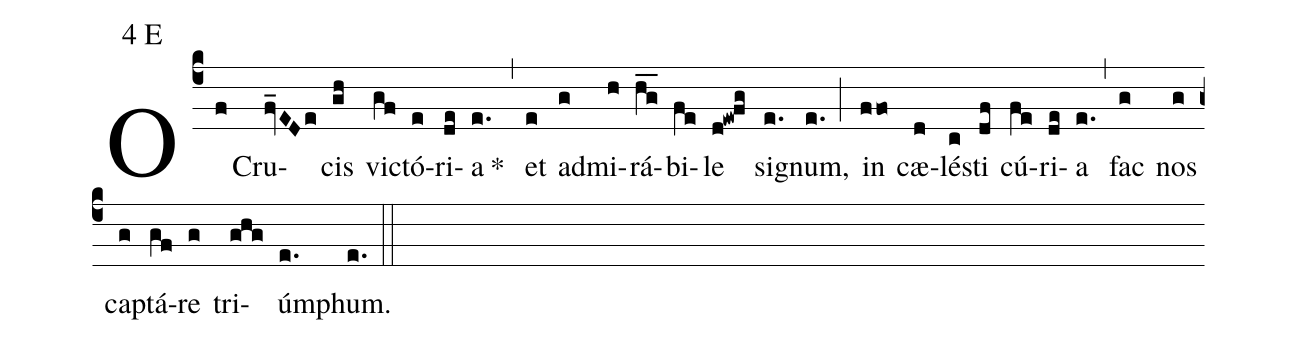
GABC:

mode:4 E;
%%
(c4) O(f) Cru(fv_EDe)cis(gh) vi(gf)ctó(e)ri(de)a(e.) *()(,) et(e) ad(g)mi(h)rá(hg__)bi(fe)le(d@ew@fg) si(e.)gnum,(e.) (;) in(ffo) cæ(d)lé(c)sti(df) cú(fe)ri(de)a(e.) (,) fac(g) nos(g) cap(g)tá(gf)re(g) tri(ghg)úm(e.)phum.(e.)  (::)
